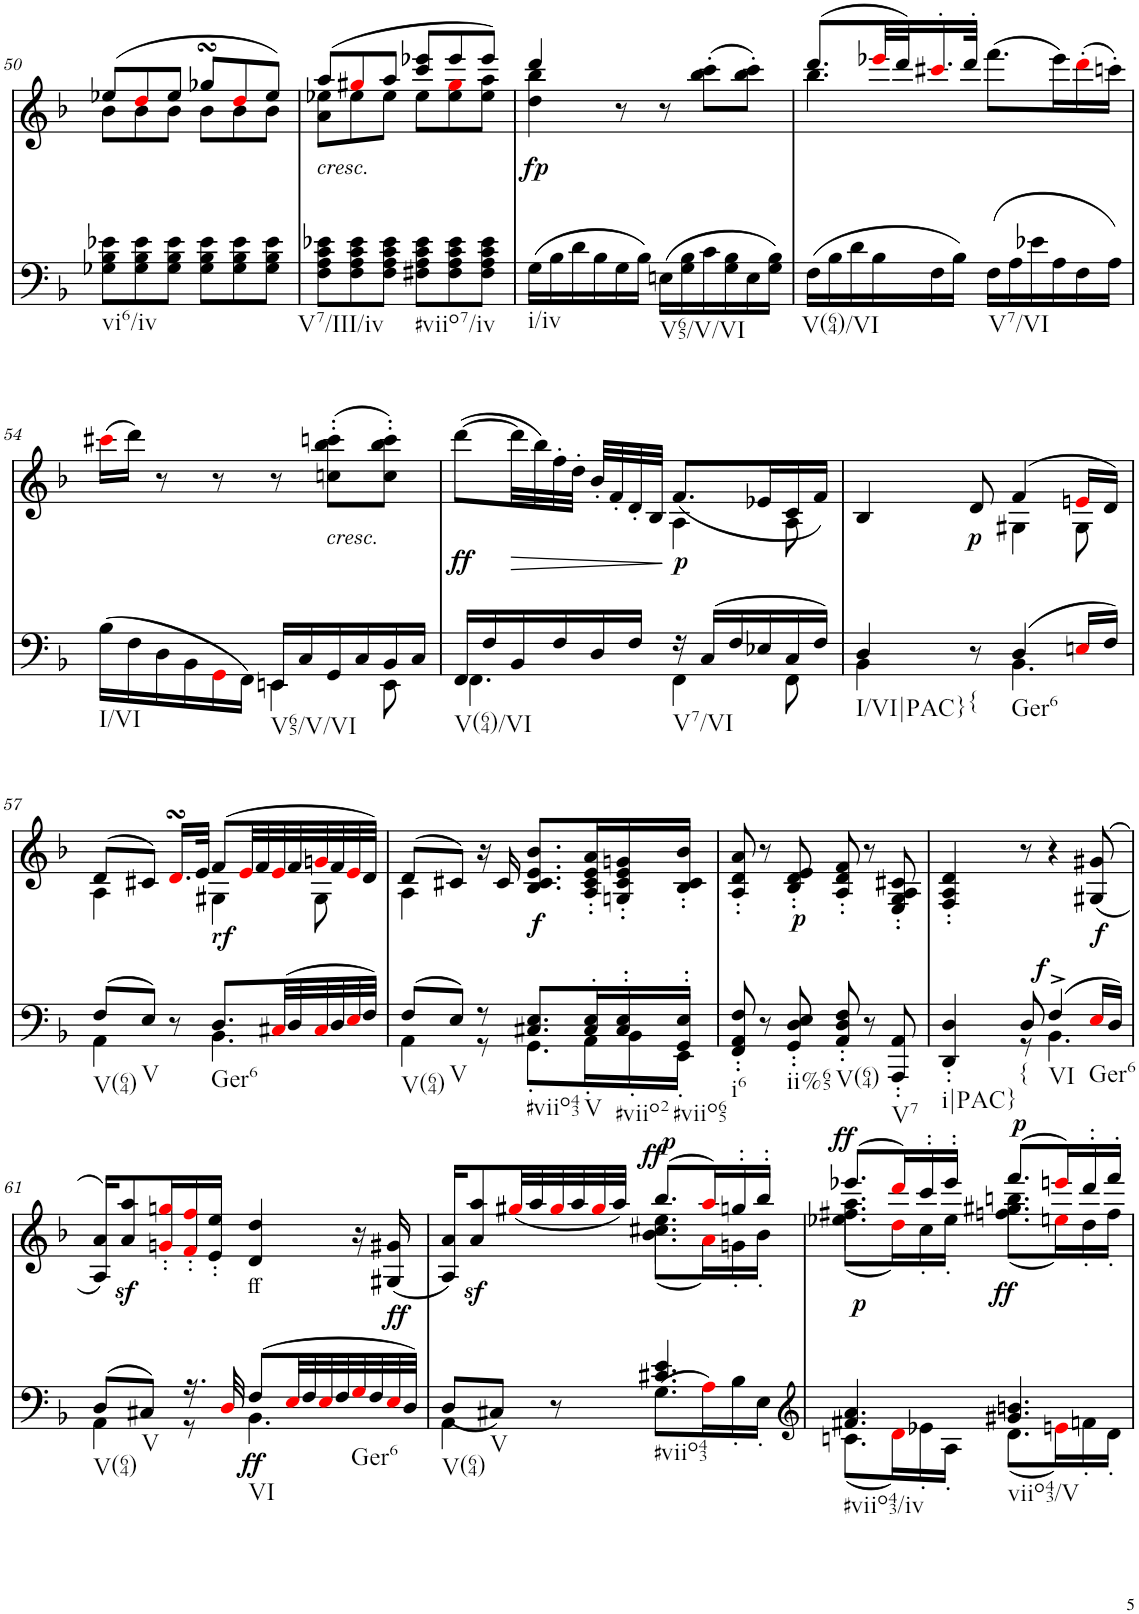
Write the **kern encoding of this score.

**kern	**text	**dynam	**kern	**text	**dynam
*part2	*part2	*part2	*part1	*part1	*part1
*staff2	*staff2	*staff2	*staff1	*staff1	*staff1
*I"Piano	*	*	*I"Piano	*	*
*I'Pno	*	*	*I'Pno	*	*
!!LO:PB:g=z
*clefF4	*	*	*clefG2	*	*
*k[b-]	*	*	*k[b-]	*	*
*d:	*	*	*d:	*	*
*M6/8	*	*	*M6/8	*	*
=50	=50	=50	=50	=50	=50
*	*	*	*^	*	*
!LO:TX:b:t=vi6/iv	!	!	!	!	!	!
8G-X\ 8B-\ 8e-X\L	.	.	(8ee-X/L	8b-\L	.	.
8G-\ 8B-\ 8e-\	.	.	8ddi/	8b-\	.	.
8G-\ 8B-\ 8e-\J	.	.	8ee-/J	8b-\J	.	.
8G-\ 8B-\ 8e-\L	.	.	8gg-XsSSs/L	8b-\L	.	.
8G-\ 8B-\ 8e-\	.	.	8ddi/	8b-\	.	.
8G-\ 8B-\ 8e-\J	.	.	8ee-/J)	8b-\J	.	.
=51	=51	=51	=51	=51	=51	=51
!	!	!	!LO:TX:b:i:t=cresc.	!	!	!
!LO:TX:b:t=V7/III/iv	!	!	!	!	!	!
!	!	!	!	!	!LO:LY:b	!
8F\ 8A\ 8c\ 8e-X\L	.	.	(8aa/L	8a\ 8ee-X\L	<	.
8F\ 8A\ 8c\ 8e-\	.	.	8gg#Xi/	8ee-\	.	.
8F\ 8A\ 8c\ 8e-\J	.	.	8aa/J	8ee-\J	.	.
!LO:TX:b:t=#viio7/iv	!	!	!	!	!	!
8F#X\ 8A\ 8c\ 8e-\L	.	.	8ccc/ 8eee-X/L	8ee-\L	.	.
8F#\ 8A\ 8c\ 8e-\	.	.	8eee-/	8ee-\ 8gg#i\	.	.
8F#\ 8A\ 8c\ 8e-\J	.	.	8eee-/J)	8ee-\ 8aa\J	.	.
=52	=52	=52	=52	=52	=52	=52
!LO:TX:b:t=i/iv	!	!	!	!	!	!
!	!	!	!	!	!	!LO:DY:b
(16G\LL	.	.	4ddd/	4dd\ 4bb-\	.	fp
16B-\	.	.	.	.	.	.
16d\	.	.	.	.	.	.
16B-\	.	.	.	.	.	.
16G\	.	.	8r	2ryy	.	.
16B-\JJ)	.	.	.	.	.	.
!LO:TX:b:t=V65/V/VI	!	!	!	!	!	!
(16En\LL	.	.	8r	.	.	.
16G\ 16B-\	.	.	.	.	.	.
16c\	.	.	(>8bb-\'> 8ccc\'>L	.	.	.
16G\ 16B-\	.	.	.	.	.	.
16E\	.	.	8bb-\'> 8ccc\'>J)	.	.	.
16G\ 16B-\JJ)	.	.	.	.	.	.
=53	=53	=53	=53	=53	=53	=53
!LO:TX:b:t=V(64)/VI	!	!	!	!	!	!
(16F\LL	.	.	(8.ddd/L	4.bb-\	.	.
16B-\	.	.	.	.	.	.
16d\	.	.	.	.	.	.
16B-\	.	.	32eee-Xi/LL	.	.	.
.	.	.	32ddd/J)	.	.	.
16F\	.	.	16.ccc#X'i/	.	.	.
16B-\JJ)	.	.	.	.	.	.
.	.	.	32ddd'/JJk	.	.	.
!LO:TX:b:t=V7/VI	!	!	!	!	!	!
(16F\LL	.	.	(>8.fff\L	4.ryy	.	.
16A\	.	.	.	.	.	.
16e-X\	.	.	.	.	.	.
16A\	.	.	16eee-\L)	.	.	.
16F\	.	.	(>16ddd'>i\	.	.	.
16A\JJ)	.	.	16cccn'>\JJ)	.	.	.
*	*	*	*v	*v	*	*
!!LO:LB:g=z
=54	=54	=54	=54	=54	=54
*^	*	*	*	*	*
!LO:TX:b:t=I/VI	!	!	!	!	!	!
4.ryy	(>16B-\LL	.	.	(16ccc#Xi\LL	.	.
.	16F\	.	.	16ddd\JJ)	.	.
.	16D\	.	.	8r	.	.
.	16BB-\	.	.	.	.	.
.	16GGi\	.	.	8r	.	.
.	16FF\JJ)	.	.	.	.	.
!LO:TX:b:t=V65/V/VI	!	!	!	!	!	!
16EEn/LL	4EEn\	.	.	8r	.	.
16C/	.	.	.	.	.	.
!	!	!	!	!LO:TX:b:i:t=cresc.	!	!
16GG/	.	.	.	(8ccn\' 8bb-\' 8cccn\'L	.	.
16C/	.	.	.	.	.	.
16BB-/	8EE\	.	.	8cc\' 8bb-\' 8ccc\'J)	.	.
16C/JJ	.	.	.	.	.	.
=55	=55	=55	=55	=55	=55	=55
*	*	*	*	*^	*	*
!LO:TX:b:t=V(64)/VI	!	!	!	!	!	!	!
!	!	!	!	!	!	!	!LO:DY:b
16FF/LL	4.FF\	.	.	(>[>8ddd\L	4.ryy	.	ff
16F/	.	.	.	.	.	.	.
!	!	!	!	!	!	!	!LO:HP:b
16BB-/	.	.	.	32ddd\LL]	.	.	>
.	.	.	.	32bb-\)	.	.	.
16F/	.	.	.	32ff'\	.	.	.
.	.	.	.	32dd'\JJJ	.	.	.
16D/	.	.	.	32b-'/LLL	.	.	.
.	.	.	.	32f'/	.	.	.
16F/JJ	.	.	.	32d'/	.	.	.
.	.	.	.	32B-/JJJ	.	.	.
!LO:TX:b:t=V7/VI	!	!	!	!	!	!	!
!	!	!	!	!	!	!LO:LY:b	!LO:DY:n=1:b
16r	4FF\	.	.	4A\	(8.f/L	p	] p
(16C/LL	.	.	.	.	.	.	.
16F/	.	.	.	.	.	.	.
16E-X/	.	.	.	.	16e-X/L	.	.
16C/	8FF\	.	.	8A\	16c/	.	.
16F/JJ)	.	.	.	.	16f/JJ)	.	.
=56	=56	=56	=56	=56	=56	=56	=56
!LO:TX:b:t=I/VI|PAC}	!	!	!	!	!	!	!
4D/	4BB-\	.	.	4B-/	4.ryy	.	.
!LO:TX:b:t={	!	!	!	!	!	!	!
!	!	!	!	!	!	!	!LO:DY:b
8r	8ryy	.	.	8d/	.	.	p
!LO:TX:b:t=Ger6	!	!	!	!	!	!	!
(4D/	4.BB-\	.	.	(4f/	4G#X\	.	.
16Eni/LL	.	.	.	16eni/LL	8G#\	.	.
16F/JJ)	.	.	.	16d/JJ)	.	.	.
!!LO:LB:g=z	!!
=57	=57	=57	=57	=57	=57	=57	=57
!LO:TX:b:t=V(64)	!	!	!	!	!	!	!
(8F/L	4AA\	.	.	(8d/L	4A\	.	.
!LO:TX:b:t=V	!	!	!	!	!	!	!
8E/J)	.	.	.	8c#X/J)	.	.	.
8r	8ryy	.	.	16.dsSSSi/LL	8ryy	.	.
.	.	.	.	32e/JJk	.	.	.
!LO:TX:b:t=Ger6	!	!	!	!	!	!	!
!	!	!	!LO:DY:a	!	!	!	!
8.D/L	4.BB-\	.	rf	(8f/L	4G#X\	.	.
.	.	.	.	32ei/LL	.	.	.
.	.	.	.	32f/	.	.	.
(32C#Xi/LL	.	.	.	32ei/	.	.	.
32D/	.	.	.	32f/	.	.	.
32C#i/	.	.	.	32gni/	8G#\	.	.
32D/	.	.	.	32f/	.	.	.
32Ei/	.	.	.	32ei/	.	.	.
32F/JJJ)	.	.	.	32d/JJJ)	.	.	.
=58	=58	=58	=58	=58	=58	=58	=58
!LO:TX:b:t=V(64)	!	!	!	!	!	!	!
(8F/L	4AA\	.	.	(8d/L	4A\	.	.
!LO:TX:b:t=V	!	!	!	!	!	!	!
8E/J)	.	.	.	8c#X/J)	.	.	.
8r	8r	.	.	16r	2ryy	.	.
.	.	.	.	16c#/	.	.	.
!LO:TX:b:t=#viio43	!	!	!	!	!	!	!
!	!	!	!	!	!	!	!LO:DY:b
8.C#X/ 8.E/L	8.GG'\L	.	.	8.B-/ 8.c#/ 8.e/ 8.b-/L	.	.	f
!LO:TX:b:t=V	!	!	!	!	!	!	!
16C#/' 16E/'L	16AA'\L	.	.	16A/' 16c#/' 16e/' 16a/'L	.	.	.
!LO:TX:b:t=#viio2	!	!	!	!	!	!	!
16C#/' 16E/'	16BB-'\	.	.	16Gn/' 16c#/' 16e/' 16gn/'	.	.	.
!LO:TX:b:t=#viio65	!	!	!	!	!	!	!
16GG/' 16E/'JJ	16EE'\JJ	.	.	16B-/' 16c#/' 16b-/'JJ	.	.	.
*	*	*	*	*v	*v	*	*
=59	=59	=59	=59	=59	=59	=59
!LO:TX:b:t=i6	!	!	!	!	!	!
*v	*v	*	*	*	*	*
8FF/' 8AA/' 8F/'	.	.	8A/' 8d/' 8a/'	.	.
8r	.	.	8r	.	.
!LO:TX:b:t=ii%65	!	!	!	!	!
!	!	!	!	!	!LO:DY:b
8GG/' 8D/' 8E/'	.	.	8B-/' 8d/' 8e/'	.	p
!LO:TX:b:t=V(64)	!	!	!	!	!
8AA/' 8D/' 8F/'	.	.	8A/' 8d/' 8f/'	.	.
8r	.	.	8r	.	.
!LO:TX:b:t=V7	!	!	!	!	!
8AAA/' 8AA/'	.	.	8E/' 8G/' 8A/' 8c#X/'	.	.
=60	=60	=60	=60	=60	=60
*^	*	*	*	*	*
!LO:TX:b:t=i|PAC}	!	!	!	!	!	!
4DD/' 4D/'	4ryy	.	.	4F/' 4A/' 4d/'	.	.
!LO:TX:b:t={	!	!	!	!	!	!
!	!	!	!LO:DY:a	!	!	!
8D/	8r	.	f	8r	.	.
!LO:TX:b:t=VI	!	!	!	!	!	!
(4F^/	4.BB-\	.	.	4r	.	.
!LO:TX:b:t=Ger6	!	!	!	!	!	!
!	!	!	!LO:DY:a	!	!	!
16Ei/LL	.	.	f	(>(8G#X/ 8g#X/	.	.
16D/JJ)	.	.	.	.	.	.
!!LO:LB:g=z
=61	=61	=61	=61	=61	=61	=61
!LO:TX:b:t=V(64)	!	!	!	!	!	!
(8D/L	4AA\	.	.	16A/ 16a/KL))	.	.
.	.	.	.	8a/z< 8aa/z<	.	.
!LO:TX:b:t=V	!	!	!	!	!	!
8C#X/J)	.	.	.	.	.	.
.	.	.	.	16gni/' 16ggni/'L	.	.
16.r	8r	.	.	16fi/' 16ffi/'	.	.
.	.	.	.	16e/' 16ee/'JJ	.	.
32Di/	.	.	.	.	.	.
!LO:TX:b:t=VI	!	!	!	!	!	!
!	!	!LO:LY:b	!LO:DY:b	!	!LO:LY:b	!
(8F/L	4.BB-\	ff	ff	4d/ 4dd/	ff	.
32Ei/LL	.	.	.	.	.	.
32F/	.	.	.	.	.	.
32Ei/	.	.	.	.	.	.
32F/	.	.	.	.	.	.
!LO:TX:b:t=Ger6	!	!	!	!	!	!
32Gi/	.	.	.	16r	.	.
32F/	.	.	.	.	.	.
!	!	!	!	!	!	!LO:DY:b
32Ei/	.	.	.	(16G#X/ 16g#X/	.	ff
32D/JJJ)	.	.	.	.	.	.
=62	=62	=62	=62	=62	=62	=62
*	*	*	*	*^	*	*
*	*	*	*	*	*^	*	*
!LO:TX:b:t=V(64)	!	!	!	!	!	!	!	!
!LO:TX:b:t=V	!	!	!	!	!	!	!	!
4AA\	(8D/L	.	.	16A/ 16a/KL)	4.ryy	4.ryy	.	.
!	!	!	!	!	!	!	!	!LO:DY:b
.	.	.	.	8a/ 8aa/	.	.	.	sf
.	8C#X/J)	.	.	.	.	.	.	.
.	.	.	.	(32gg#Xi/LL	.	.	.	.
.	.	.	.	32aa/	.	.	.	.
8r	8ryy	.	.	32gg#i/	.	.	.	.
.	.	.	.	32aa/	.	.	.	.
.	.	.	.	32gg#i/	.	.	.	.
.	.	.	.	32aa/JJJ)	.	.	.	.
!LO:TX:b:t=#viio43	!	!	!	!	!	!	!	!
!	!	!	!	!	!	!	!	!LO:DY:a
!	!	!	!	!	!	!	!	!LO:DY:n=1:a
(8.G\L	4.c#X/ 4.e/	.	.	(8.bb-/L	4.cc#X\ 4.ee\	(8.b-\L	.	ff p
16Ai\L)	.	.	.	16aai/L)	.	16ai\L)	.	.
16B-'\	.	.	.	16ggn''/	.	16gn'\	.	.
16E'\JJ	.	.	.	16bb-''/JJ	.	16b-'\JJ	.	.
=63	=63	=63	=63	=63	=63	=63	=63	=63
*clefG2	*	*	*	*	*	*	*	*
!LO:TX:b:t=#viio43/iv	!	!	!	!	!	!	!	!
!	!	!	!	!	!	!	!LO:LY:b	!LO:DY:b
!	!	!	!	!	!	!	!	!LO:DY:n=1:a
4.f#X/ 4.a/	(8.cn\L	.	.	(8.eee-X/L	4.ff#X\ 4.aa\	(8.ee-X\L	f	p ff
.	16di\L)	.	.	16dddi/L)	.	16ddi\L)	.	.
.	16e-X'\	.	.	16ccc''/	.	16cc'\	.	.
.	16A'\JJ	.	.	16eee-''/JJ	.	16ee-'\JJ	.	.
!LO:TX:b:t=viio43/V	!	!	!	!	!	!	!	!
!	!	!	!	!	!	!	!LO:LY:b	!LO:DY:n=2:b
!	!	!	!	!	!	!	!	!LO:DY:n=3:a
4.g#X/ 4.bn/	(8.d\L	.	.	(8.fff/L	4.gg#X\ 4.bbn\	(8.ffn\L	f	ff p
.	16eni\L)	.	.	16eeeni/L)	.	16eeni\L)	.	.
.	16fn'\	.	.	16ddd''/	.	16dd'\	.	.
.	16d'\JJ	.	.	16fff'/JJ	.	16ff'\JJ	.	.
*v	*v	*	*	*	*	*	*	*
*	*	*	*v	*v	*v	*	*
=	=	=	=	=	=
*-	*-	*-	*-	*-	*-
